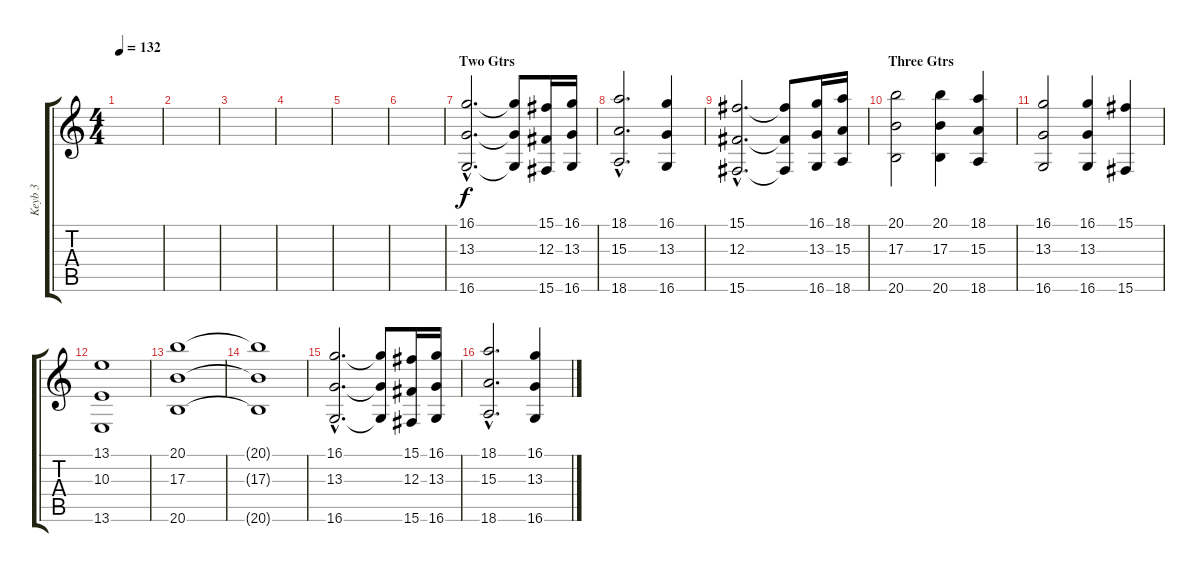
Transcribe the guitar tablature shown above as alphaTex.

\track ("Keyb 3" "Keyb 3") {instrument stringensemble2}
\staff {score tabs}
\tuning (Eb4 Bb3 Gb3 Db3 Ab2 Eb2) {hide}
\ts (4 4)
\tempo 132
\clef g2
\ks c
|
|
|
|
|
|
\section ("" "Two Gtrs")
(16.1{hac} 13.3{hac} 16.6{hac}).2{d} (16.1{t} 13.3{t} 16.6{t}).8 (15.1 12.3 15.6).16 (16.1 13.3 16.6).16 |
(18.1{hac} 15.3{hac} 18.6{hac}).2{d} (16.1 13.3 16.6).4 |
(15.1{hac} 12.3{hac} 15.6{hac}).2{d} (15.1{t} 12.3{t} 15.6{t}).8 (16.1 13.3 16.6).16 (18.1 15.3 18.6).16 |
\section ("" "Three Gtrs")
(20.1 17.3 20.6).2 (20.1 17.3 20.6).4 (18.1 15.3 18.6).4 |
(16.1 13.3 16.6).2 (16.1 13.3 16.6).4 (15.1 15.6).4 |
(13.1 10.3 13.6).1 |
(20.1 17.3 20.6).1 |
(20.1{t} 17.3{t} 20.6{t}).1 |
(16.1{hac} 13.3{hac} 16.6{hac}).2{d} (16.1{t} 13.3{t} 16.6{t}).8 (15.1 12.3 15.6).16 (16.1 13.3 16.6).16 |
(18.1{hac} 15.3{hac} 18.6{hac}).2{d} (16.1 13.3 16.6).4
